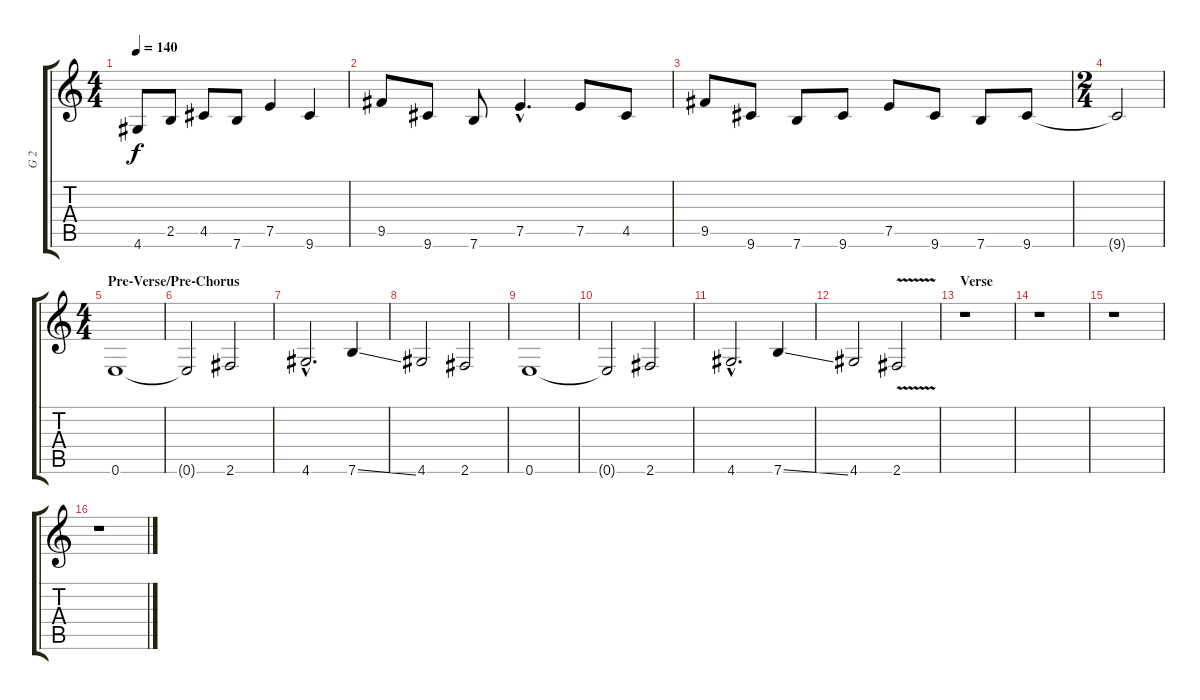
\track ("G 2" "G 2") {instrument distortionguitar}
\staff {score tabs}
\tuning (E4 B3 G3 D3 A2 E2) {hide}
\ts (4 4)
\tempo 140
\clef g2
\ks c
4.6.8{dy f} 2.5.8 4.5.8 7.6.8 7.5.4 9.6.4 |
9.5.8 9.6.8 7.6.8 7.5{hac}.4{d} 7.5.8 4.5.8 |
9.5.8 9.6.8 7.6.8 9.6.8 7.5.8 9.6.8 7.6.8 9.6.8 |
\ts (2 4)
9.6{t}.2 |
\ts (4 4)
\section ("" "Pre-Verse/Pre-Chorus")
0.6.1{instrument distortionguitar} |
0.6{t}.2 2.6.2 |
4.6{hac}.2{d} 7.6{ss}.4 |
4.6.2 2.6.2 |
0.6.1 |
0.6{t}.2 2.6.2 |
4.6{hac}.2{d} 7.6{ss}.4 |
4.6.2 2.6{v}.2 |
\section ("" "Verse")
r.1 |
r.1 |
r.1 |
r.1
